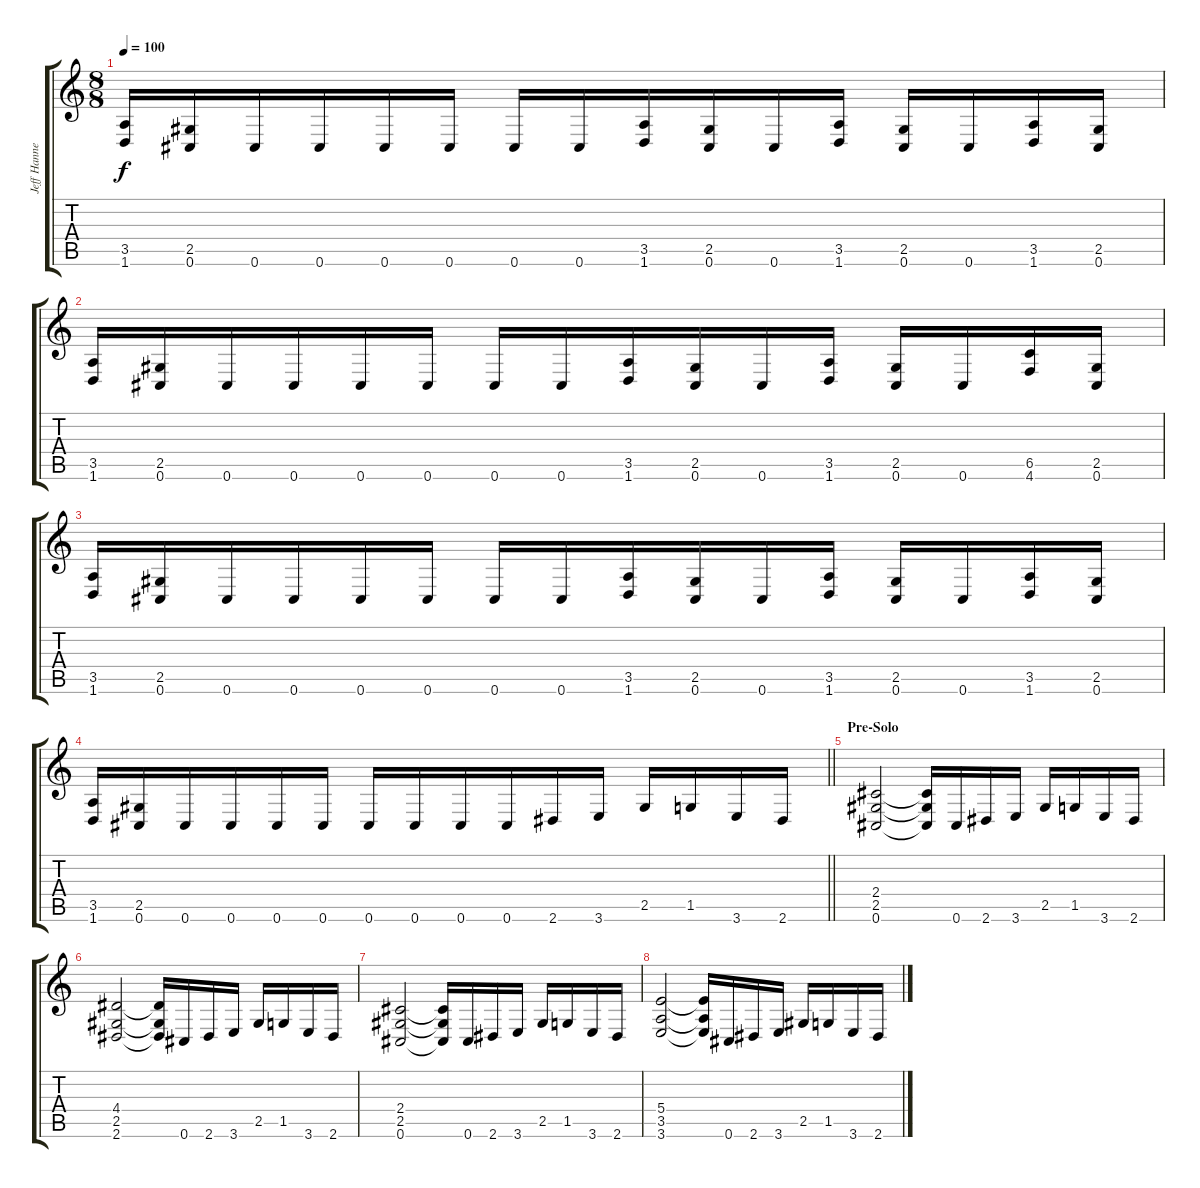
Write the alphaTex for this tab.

\track ("Jeff Hanneman" "Jeff Hanne") {instrument distortionguitar}
\staff {score tabs}
\tuning (Db4 Ab3 E3 B2 Gb2 Db2) {hide}
\ts (8 8)
\tempo 100
\clef g2
\ks c
(3.5 1.6).16{dy f} (2.5 0.6).16 0.6.16 0.6.16 0.6.16 0.6.16 0.6.16 0.6.16 (3.5 1.6).16 (2.5 0.6).16 0.6.16 (3.5 1.6).16 (2.5 0.6).16 0.6.16 (3.5 1.6).16 (2.5 0.6).16 |
(3.5 1.6).16 (2.5 0.6).16 0.6.16 0.6.16 0.6.16 0.6.16 0.6.16 0.6.16 (3.5 1.6).16 (2.5 0.6).16 0.6.16 (3.5 1.6).16 (2.5 0.6).16 0.6.16 (6.5 4.6).16 (2.5 0.6).16 |
(3.5 1.6).16 (2.5 0.6).16 0.6.16 0.6.16 0.6.16 0.6.16 0.6.16 0.6.16 (3.5 1.6).16 (2.5 0.6).16 0.6.16 (3.5 1.6).16 (2.5 0.6).16 0.6.16 (3.5 1.6).16 (2.5 0.6).16 |
\barLineRight lightlight
(3.5 1.6).16 (2.5 0.6).16 0.6.16 0.6.16 0.6.16 0.6.16 0.6.16 0.6.16 0.6.16 0.6.16 2.6.16 3.6.16 2.5.16 1.5.16 3.6.16 2.6.16 |
\section ("" "Pre-Solo")
(2.4 2.5 0.6).2 (2.4{t} 2.5{t} 0.6{t}).16 0.6.16 2.6.16 3.6.16 2.5.16 1.5.16 3.6.16 2.6.16 |
(4.4 2.5 2.6).2 (4.4{t} 2.5{t} 2.6{t}).16 0.6.16 2.6.16 3.6.16 2.5.16 1.5.16 3.6.16 2.6.16 |
(2.4 2.5 0.6).2 (2.4{t} 2.5{t} 0.6{t}).16 0.6.16 2.6.16 3.6.16 2.5.16 1.5.16 3.6.16 2.6.16 |
(5.4 3.5 3.6).2 (5.4{t} 3.5{t} 3.6{t}).16 0.6.16 2.6.16 3.6.16 2.5.16 1.5.16 3.6.16 2.6.16
